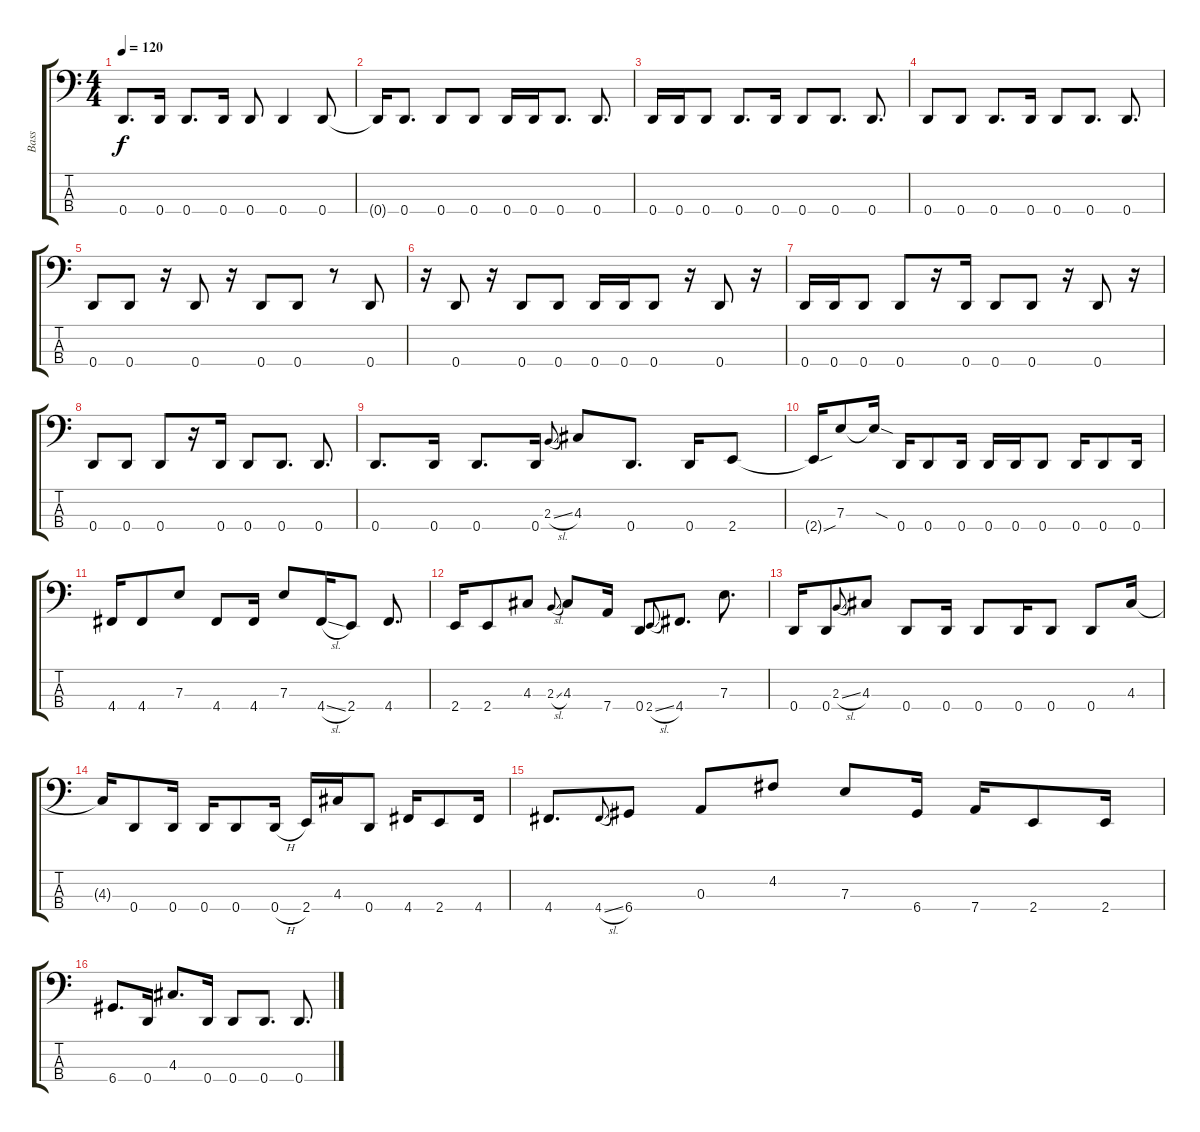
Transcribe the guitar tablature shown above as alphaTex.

\track ("Bass" "Bass") {instrument electricbassfinger}
\staff {score tabs}
\tuning (G2 D2 A1 D1) {hide}
\ts (4 4)
\tempo 120
\clef f4
\ks c
0.4.8{d dy f} 0.4.16 0.4.8{d} 0.4.16 0.4.8 0.4.4 0.4.8 |
0.4{t}.16 0.4.8{d} 0.4.8 0.4.8 0.4.16 0.4.16 0.4.8{d} 0.4.8{d} |
0.4.16 0.4.16 0.4.8 0.4.8{d} 0.4.16 0.4.8 0.4.8{d} 0.4.8{d} |
0.4.8 0.4.8 0.4.8{d} 0.4.16 0.4.8 0.4.8{d} 0.4.8{d} |
0.4.8 0.4.8 r.16 0.4.8 r.16 0.4.8 0.4.8 r.8 0.4.8 |
r.16 0.4.8 r.16 0.4.8 0.4.8 0.4.16 0.4.16 0.4.8 r.16 0.4.8 r.16 |
0.4.16 0.4.16 0.4.8 0.4.8 r.16 0.4.16 0.4.8 0.4.8 r.16 0.4.8 r.16 |
0.4.8 0.4.8 0.4.8 r.16 0.4.16 0.4.8 0.4.8{d} 0.4.8{d} |
0.4.8{d} 0.4.16 0.4.8{d} 0.4.16 2.3{sl}.8{gr onbeat} 4.3.8 0.4.8{d} 0.4.16 2.4.8 |
2.4{sou t}.16 7.3.8 7.3{sod t}.16 0.4.16 0.4.8 0.4.16 0.4.16 0.4.16 0.4.8 0.4.16 0.4.8 0.4.16 |
4.4.16 4.4.8 7.3.8 4.4.8 4.4.16 7.3.8 4.4{sl}.16 2.4.8 4.4.8{d} |
2.4.16 2.4.8 4.3.8 2.3{sl}.8{gr onbeat} 4.3.8 7.4.16 0.4.8 2.4{sl}.8{gr onbeat} 4.4.8{d} 7.3.8{d} |
0.4.16 0.4.8 2.3{sl}.8{gr onbeat} 4.3.8 0.4.8 0.4.16 0.4.8 0.4.16 0.4.8 0.4.8 4.3.16 |
4.3{t}.16 0.4.8 0.4.16 0.4.16 0.4.8 0.4{h}.16 2.4.16 4.3.16 0.4.8 4.4.16 2.4.8 4.4.16 |
4.4.8{d} 4.4{sl}.8{gr onbeat} 6.4.8 0.3.8 4.2.8 7.3.8 6.4.16 7.4.16 2.4.8 2.4.16 |
6.4.8{d} 0.4.16 4.3.8{d} 0.4.16 0.4.8 0.4.8{d} 0.4.8{d}
